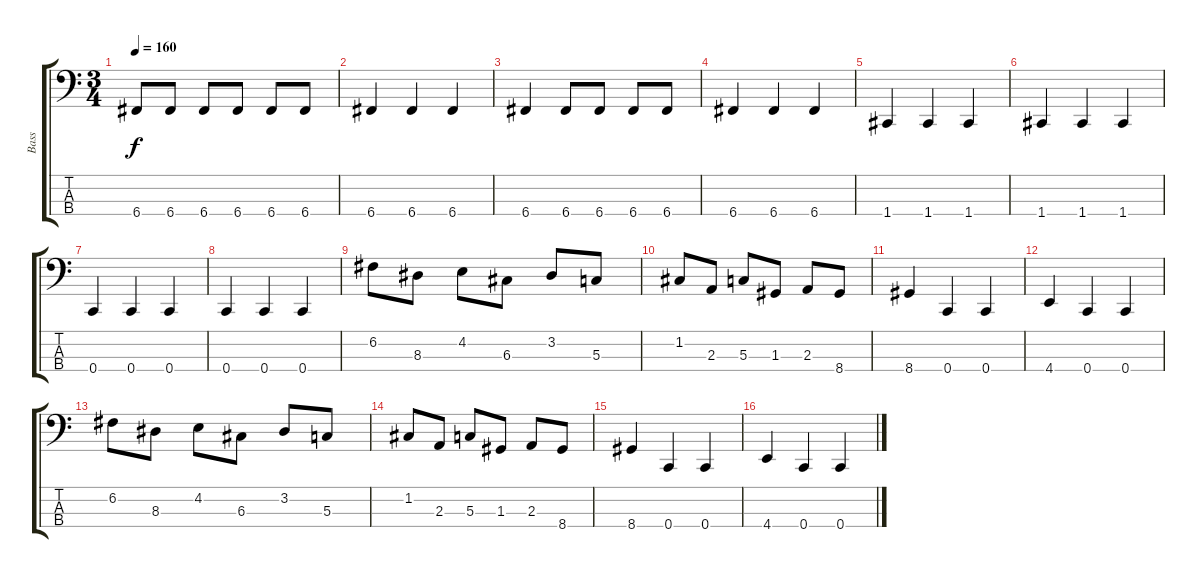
\track ("Bass" "Bass") {instrument acousticguitarnylon}
\staff {score tabs}
\tuning (G2 C2 G1 C1) {hide}
\ts (3 4)
\tempo 160
\clef f4
\ks c
6.4.8{dy f} 6.4.8 6.4.8 6.4.8 6.4.8 6.4.8 |
6.4.4 6.4.4 6.4.4 |
6.4.4 6.4.8 6.4.8 6.4.8 6.4.8 |
6.4.4 6.4.4 6.4.4 |
1.4.4 1.4.4 1.4.4 |
1.4.4 1.4.4 1.4.4 |
0.4.4 0.4.4 0.4.4 |
0.4.4 0.4.4 0.4.4 |
6.2.8 8.3.8 4.2.8 6.3.8 3.2.8 5.3.8 |
1.2.8 2.3.8 5.3.8 1.3.8 2.3.8 8.4.8 |
8.4.4 0.4.4 0.4.4 |
4.4.4 0.4.4 0.4.4 |
6.2.8 8.3.8 4.2.8 6.3.8 3.2.8 5.3.8 |
1.2.8 2.3.8 5.3.8 1.3.8 2.3.8 8.4.8 |
8.4.4 0.4.4 0.4.4 |
4.4.4 0.4.4 0.4.4
